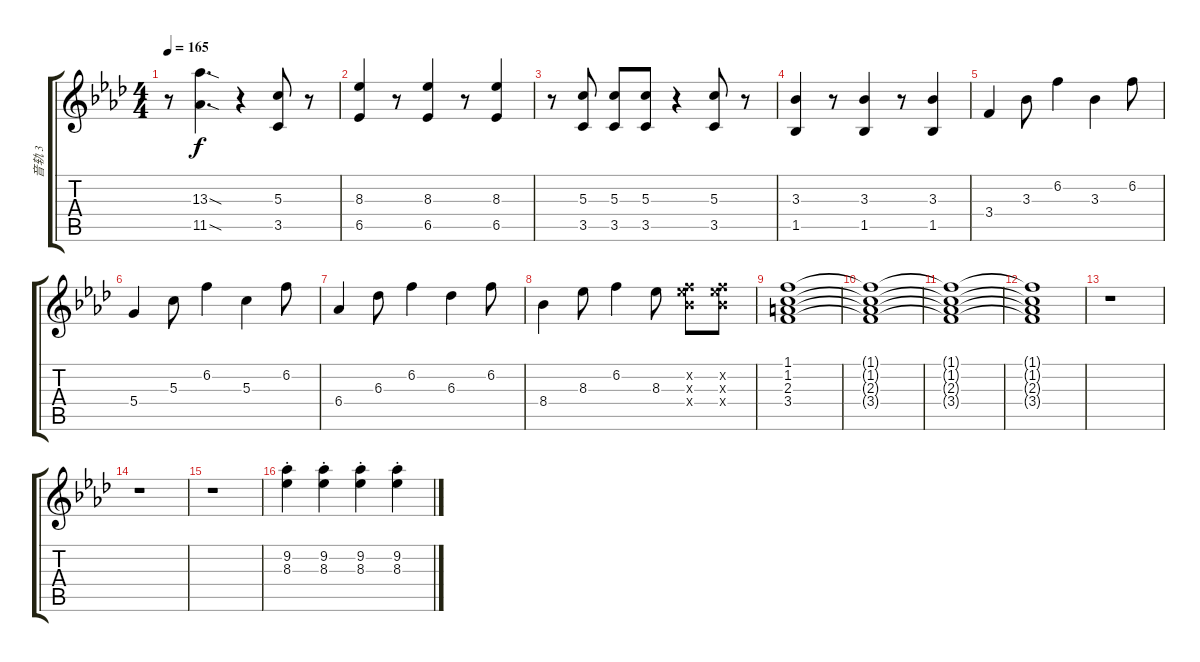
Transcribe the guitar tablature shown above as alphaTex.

\track ("音轨 3" "音轨 3") {instrument distortionguitar}
\staff {score tabs}
\tuning (E4 B3 G3 D3 A2 E2) {hide}
\ts (4 4)
\tempo 165
\clef g2
\ks ab
r.8{dy f} (13.3{sod} 11.5{sod}).4{d} r.4 (5.3 3.5).8 r.8 |
(8.3 6.5).4 r.8 (8.3 6.5).4 r.8 (8.3 6.5).4 |
r.8 (5.3 3.5).8 (5.3 3.5).8 (5.3 3.5).8 r.4 (5.3 3.5).8 r.8 |
(3.3 1.5).4 r.8 (3.3 1.5).4 r.8 (3.3 1.5).4 |
3.4.4 3.3.8 6.2.4 3.3.4 6.2.8 |
5.4.4 5.3.8 6.2.4 5.3.4 6.2.8 |
6.4.4 6.3.8 6.2.4 6.3.4 6.2.8 |
8.4.4 8.3.8 6.2.4 8.3.8 (6.2{x} 8.3{x} 8.4{x}).8 (6.2{x} 8.3{x} 8.4{x}).8 |
(1.1 1.2 2.3 3.4).1 |
(1.1{t} 1.2{t} 2.3{t} 3.4{t}).1 |
(1.1{t} 1.2{t} 2.3{t} 3.4{t}).1 |
(1.1{t} 1.2{t} 2.3{t} 3.4{t}).1 |
r.1 |
r.1 |
r.1 |
(9.2{st} 8.3{st}).4 (9.2{st} 8.3{st}).4 (9.2{st} 8.3{st}).4 (9.2{st} 8.3{st}).4
